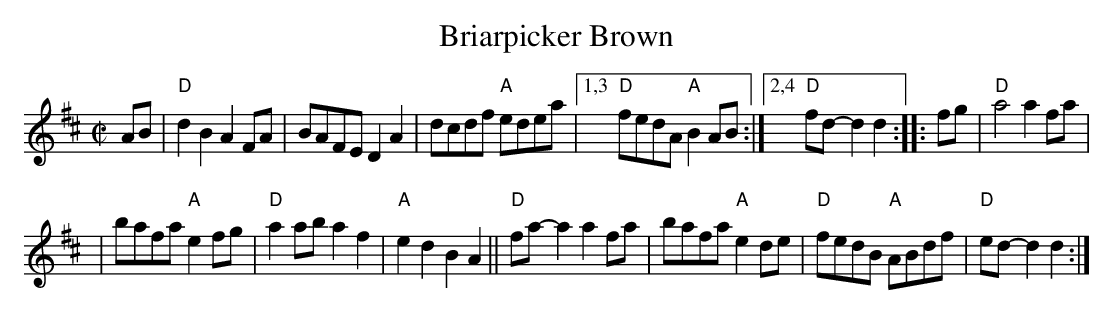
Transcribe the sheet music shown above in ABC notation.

X:1
T: Briarpicker Brown
M: C|
K: D
AB | "D"d2B2 A2FA | BAFE D2A2 | dcdf "A"edea |[1,3 "D"fedA "A"B2AB :|[2,4 "D"fd-d2 d2 :: fg | "D"a4 a2fa |
| bafa "A"e2fg | "D"a2ab a2f2 | "A"e2d2 B2A2 || "D"fa-a2 a2fa | bafa "A"e2de | "D"fedB "A"ABdf | "D"ed-d2 d2 :|
